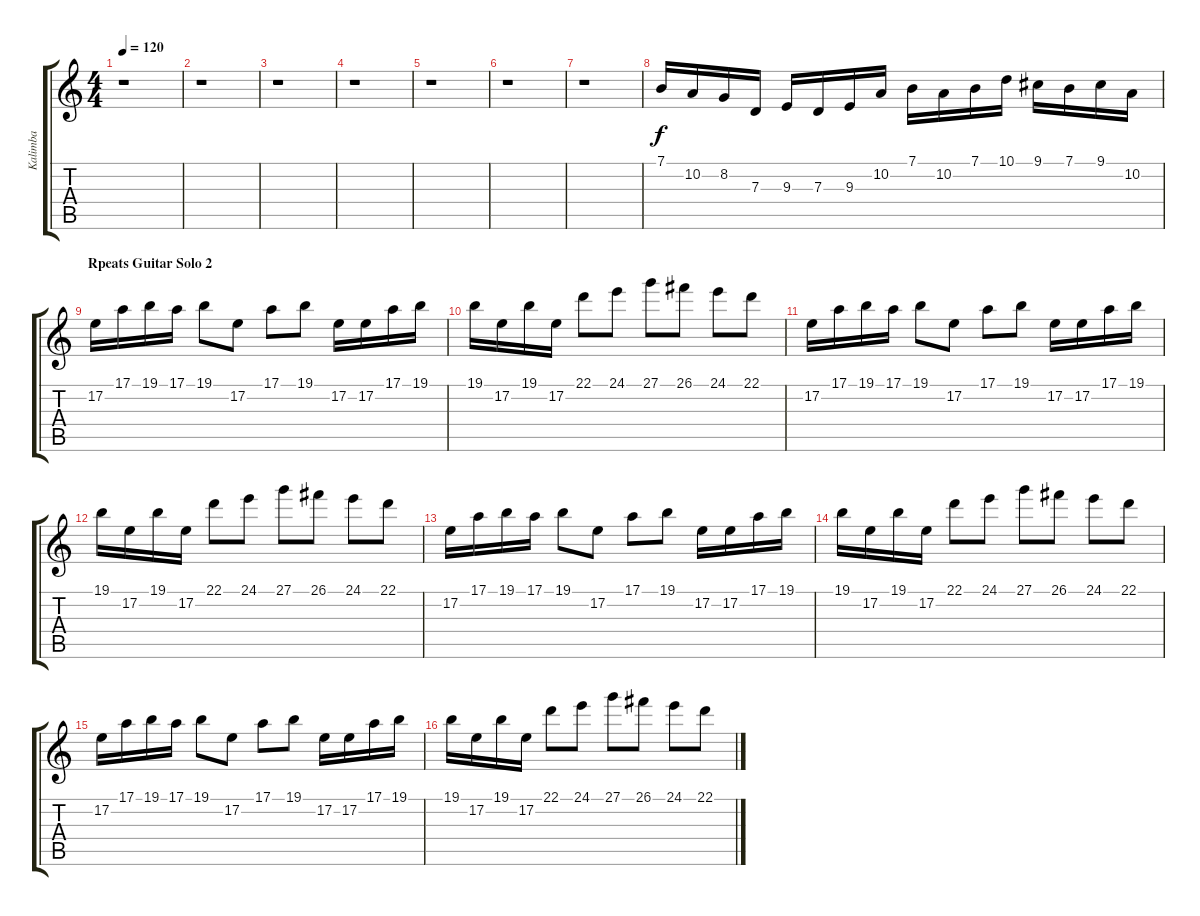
\track ("Kalimba" "Kalimba") {instrument kalimba}
\staff {score tabs}
\tuning (E4 B3 G3 D3 A2 E2) {hide}
\ts (4 4)
\tempo 120
\clef g2
\ks c
r.1{dy f} |
r.1 |
r.1 |
r.1 |
r.1 |
r.1 |
r.1 |
7.1.16 10.2.16 8.2.16 7.3.16 9.3.16 7.3.16 9.3.16 10.2.16 7.1.16 10.2.16 7.1.16 10.1.16 9.1.16 7.1.16 9.1.16 10.2.16 |
\section ("" "Rpeats Guitar Solo 2")
17.2.16 17.1.16 19.1.16 17.1.16 19.1.8 17.2.8 17.1.8 19.1.8 17.2.16 17.2.16 17.1.16 19.1.16 |
19.1.16 17.2.16 19.1.16 17.2.16 22.1.8 24.1.8 27.1.8 26.1.8 24.1.8 22.1.8 |
17.2.16 17.1.16 19.1.16 17.1.16 19.1.8 17.2.8 17.1.8 19.1.8 17.2.16 17.2.16 17.1.16 19.1.16 |
19.1.16 17.2.16 19.1.16 17.2.16 22.1.8 24.1.8 27.1.8 26.1.8 24.1.8 22.1.8 |
17.2.16 17.1.16 19.1.16 17.1.16 19.1.8 17.2.8 17.1.8 19.1.8 17.2.16 17.2.16 17.1.16 19.1.16 |
19.1.16 17.2.16 19.1.16 17.2.16 22.1.8 24.1.8 27.1.8 26.1.8 24.1.8 22.1.8 |
17.2.16 17.1.16 19.1.16 17.1.16 19.1.8 17.2.8 17.1.8 19.1.8 17.2.16 17.2.16 17.1.16 19.1.16 |
19.1.16 17.2.16 19.1.16 17.2.16 22.1.8 24.1.8 27.1.8 26.1.8 24.1.8 22.1.8
